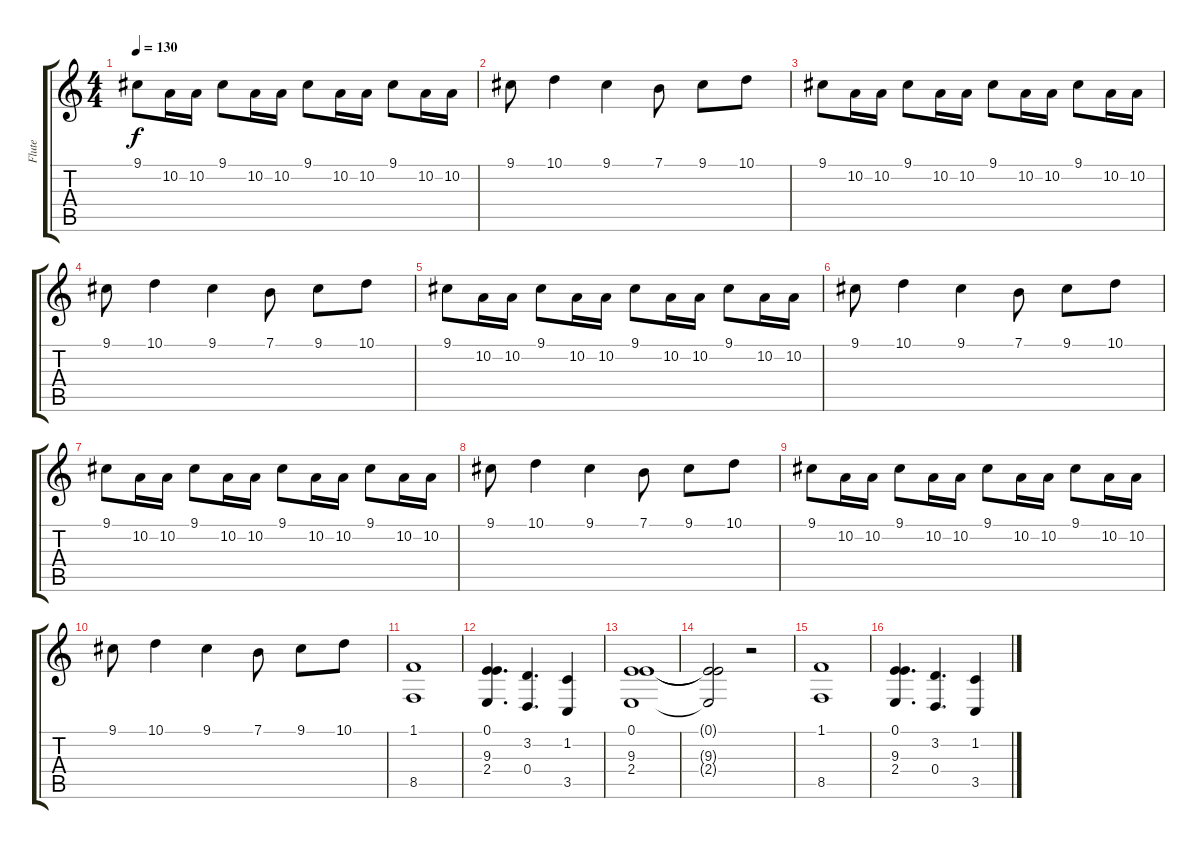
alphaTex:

\track ("Flute" "Flute") {instrument flute}
\staff {score tabs}
\tuning (E4 B3 G3 D3 A2 E2) {hide}
\ts (4 4)
\tempo 130
\clef g2
\ks c
9.1.8{dy f volume 11 balance 0 instrument distortionguitar} 10.2.16 10.2.16 9.1.8{volume 11 balance 0 instrument distortionguitar} 10.2.16 10.2.16 9.1.8{volume 11 balance 0 instrument distortionguitar} 10.2.16 10.2.16 9.1.8{volume 11 balance 0 instrument distortionguitar} 10.2.16 10.2.16 |
9.1.8 10.1.4 9.1.4 7.1.8 9.1.8 10.1.8 |
9.1.8{volume 11 balance 0 instrument distortionguitar} 10.2.16 10.2.16 9.1.8{volume 11 balance 0 instrument distortionguitar} 10.2.16 10.2.16 9.1.8{volume 11 balance 0 instrument distortionguitar} 10.2.16 10.2.16 9.1.8{volume 11 balance 0 instrument distortionguitar} 10.2.16 10.2.16 |
9.1.8 10.1.4 9.1.4 7.1.8 9.1.8 10.1.8 |
9.1.8{volume 11 balance 0 instrument distortionguitar} 10.2.16 10.2.16 9.1.8{volume 11 balance 0 instrument distortionguitar} 10.2.16 10.2.16 9.1.8{volume 11 balance 0 instrument distortionguitar} 10.2.16 10.2.16 9.1.8{volume 11 balance 0 instrument distortionguitar} 10.2.16 10.2.16 |
9.1.8 10.1.4 9.1.4 7.1.8 9.1.8 10.1.8 |
9.1.8{volume 11 balance 0 instrument distortionguitar} 10.2.16 10.2.16 9.1.8{volume 11 balance 0 instrument distortionguitar} 10.2.16 10.2.16 9.1.8{volume 11 balance 0 instrument distortionguitar} 10.2.16 10.2.16 9.1.8{volume 11 balance 0 instrument distortionguitar} 10.2.16 10.2.16 |
9.1.8 10.1.4 9.1.4 7.1.8 9.1.8 10.1.8 |
9.1.8{volume 11 balance 0 instrument distortionguitar} 10.2.16 10.2.16 9.1.8{volume 11 balance 0 instrument distortionguitar} 10.2.16 10.2.16 9.1.8{volume 11 balance 0 instrument distortionguitar} 10.2.16 10.2.16 9.1.8{volume 11 balance 0 instrument distortionguitar} 10.2.16 10.2.16 |
9.1.8 10.1.4 9.1.4 7.1.8 9.1.8 10.1.8 |
(1.1 8.5).1{volume 13 balance 8 instrument bassoon} |
(0.1 9.3 2.4).4{d} (3.2 0.4).4{d} (1.2 3.5).4 |
(0.1 9.3 2.4).1 |
(0.1{t} 9.3{t} 2.4{t}).2 r.2 |
(1.1 8.5).1{volume 13 balance 8 instrument bassoon} |
(0.1 9.3 2.4).4{d} (3.2 0.4).4{d} (1.2 3.5).4
